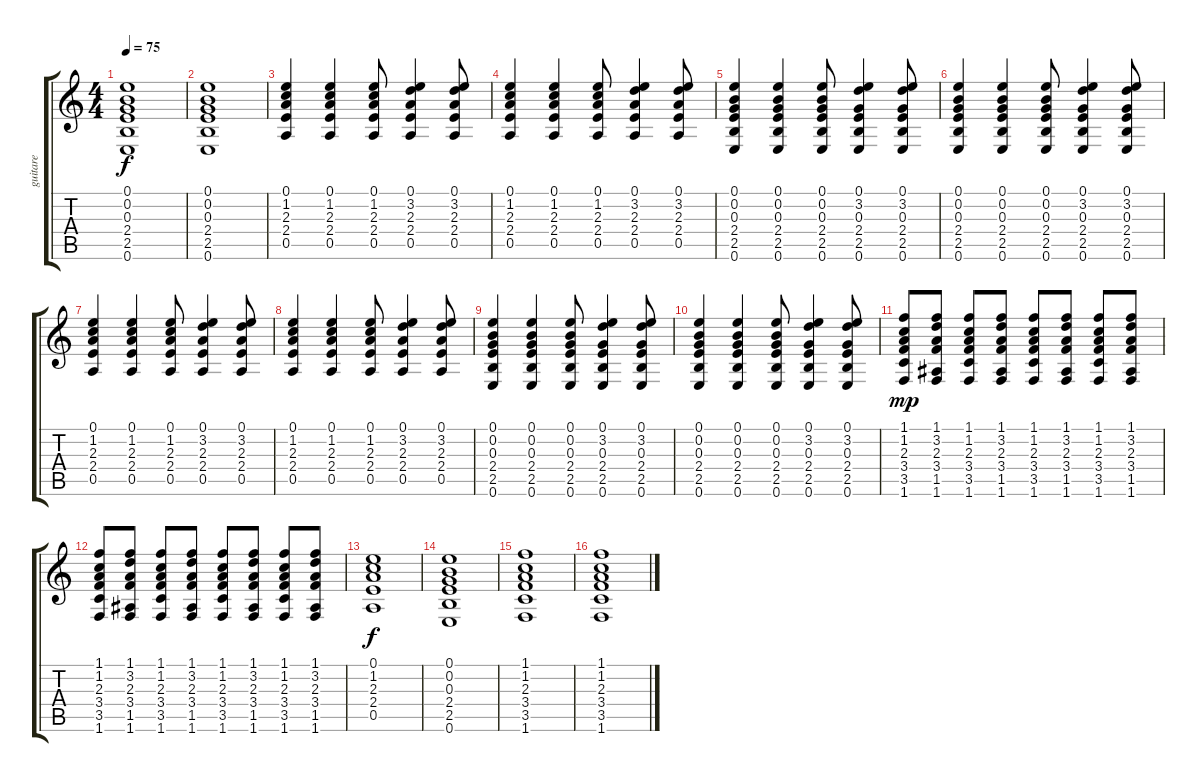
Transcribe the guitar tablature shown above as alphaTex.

\track ("guitare" "guitare") {instrument acousticguitarsteel}
\staff {score tabs}
\tuning (E4 B3 G3 D3 A2 E2) {hide}
\ts (4 4)
\tempo 75
\clef g2
\ks c
(0.1 0.2 0.3 2.4 2.5 0.6).1{dy f} |
(0.1 0.2 0.3 2.4 2.5 0.6).1 |
(0.1 1.2 2.3 2.4 0.5).4 (0.1 1.2 2.3 2.4 0.5).4 (0.1 1.2 2.3 2.4 0.5).8 (0.1 3.2 2.3 2.4 0.5).4 (0.1 3.2 2.3 2.4 0.5).8 |
(0.1 1.2 2.3 2.4 0.5).4 (0.1 1.2 2.3 2.4 0.5).4 (0.1 1.2 2.3 2.4 0.5).8 (0.1 3.2 2.3 2.4 0.5).4 (0.1 3.2 2.3 2.4 0.5).8 |
(0.1 0.2 0.3 2.4 2.5 0.6).4 (0.1 0.2 0.3 2.4 2.5 0.6).4 (0.1 0.2 0.3 2.4 2.5 0.6).8 (0.1 3.2 0.3 2.4 2.5 0.6).4 (0.1 3.2 0.3 2.4 2.5 0.6).8 |
(0.1 0.2 0.3 2.4 2.5 0.6).4 (0.1 0.2 0.3 2.4 2.5 0.6).4 (0.1 0.2 0.3 2.4 2.5 0.6).8 (0.1 3.2 0.3 2.4 2.5 0.6).4 (0.1 3.2 0.3 2.4 2.5 0.6).8 |
(0.1 1.2 2.3 2.4 0.5).4 (0.1 1.2 2.3 2.4 0.5).4 (0.1 1.2 2.3 2.4 0.5).8 (0.1 3.2 2.3 2.4 0.5).4 (0.1 3.2 2.3 2.4 0.5).8 |
(0.1 1.2 2.3 2.4 0.5).4 (0.1 1.2 2.3 2.4 0.5).4 (0.1 1.2 2.3 2.4 0.5).8 (0.1 3.2 2.3 2.4 0.5).4 (0.1 3.2 2.3 2.4 0.5).8 |
(0.1 0.2 0.3 2.4 2.5 0.6).4 (0.1 0.2 0.3 2.4 2.5 0.6).4 (0.1 0.2 0.3 2.4 2.5 0.6).8 (0.1 3.2 0.3 2.4 2.5 0.6).4 (0.1 3.2 0.3 2.4 2.5 0.6).8 |
(0.1 0.2 0.3 2.4 2.5 0.6).4 (0.1 0.2 0.3 2.4 2.5 0.6).4 (0.1 0.2 0.3 2.4 2.5 0.6).8 (0.1 3.2 0.3 2.4 2.5 0.6).4 (0.1 3.2 0.3 2.4 2.5 0.6).8 |
(1.1 1.2 2.3 3.4 3.5 1.6).8{dy mp} (1.1 3.2 2.3 3.4 1.5 1.6).8 (1.1 1.2 2.3 3.4 3.5 1.6).8 (1.1 3.2 2.3 3.4 1.5 1.6).8 (1.1 1.2 2.3 3.4 3.5 1.6).8 (1.1 3.2 2.3 3.4 1.5 1.6).8 (1.1 1.2 2.3 3.4 3.5 1.6).8 (1.1 3.2 2.3 3.4 1.5 1.6).8 |
(1.1 1.2 2.3 3.4 3.5 1.6).8 (1.1 3.2 2.3 3.4 1.5 1.6).8 (1.1 1.2 2.3 3.4 3.5 1.6).8 (1.1 3.2 2.3 3.4 1.5 1.6).8 (1.1 1.2 2.3 3.4 3.5 1.6).8 (1.1 3.2 2.3 3.4 1.5 1.6).8 (1.1 1.2 2.3 3.4 3.5 1.6).8 (1.1 3.2 2.3 3.4 1.5 1.6).8 |
(0.1 1.2 2.3 2.4 0.5).1{dy f} |
(0.1 0.2 0.3 2.4 2.5 0.6).1 |
(1.1 1.2 2.3 3.4 3.5 1.6).1 |
(1.1 1.2 2.3 3.4 3.5 1.6).1
